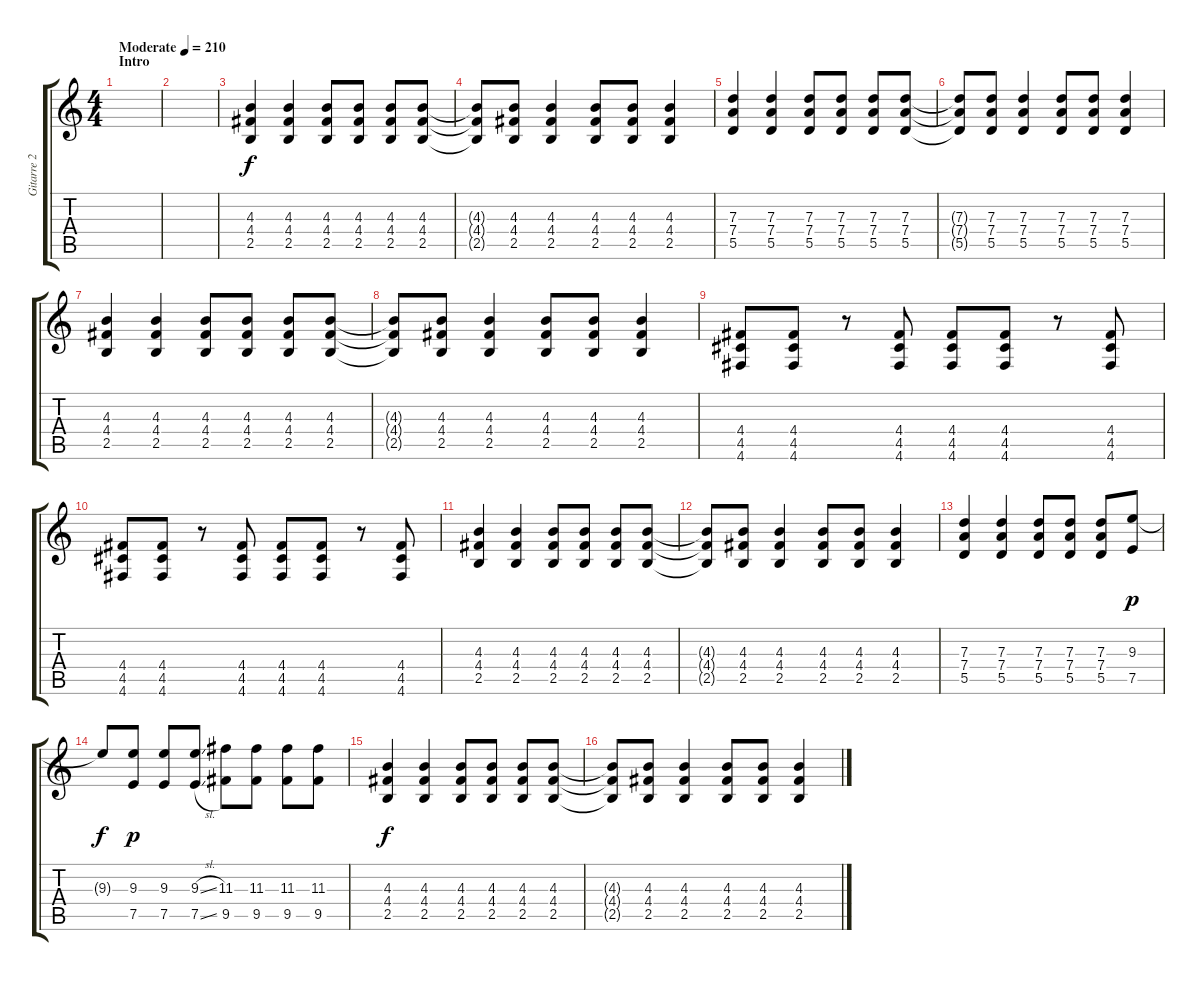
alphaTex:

\track ("Gitarre 2" "Gitarre 2") {instrument overdrivenguitar}
\staff {score tabs}
\tuning (E4 B3 G3 D3 A2 D2) {hide}
\ts (4 4)
\section ("" "Intro")
\tempo (210 "Moderate")
\clef g2
\ks c
|
|
(4.3 4.4 2.5).4 (4.3 4.4 2.5).4 (4.3 4.4 2.5).8 (4.3 4.4 2.5).8 (4.3 4.4 2.5).8 (4.3 4.4 2.5).8 |
(4.3{t} 4.4{t} 2.5{t}).8 (4.3 4.4 2.5).8 (4.3 4.4 2.5).4 (4.3 4.4 2.5).8 (4.3 4.4 2.5).8 (4.3 4.4 2.5).4 |
(7.3 7.4 5.5).4 (7.3 7.4 5.5).4 (7.3 7.4 5.5).8 (7.3 7.4 5.5).8 (7.3 7.4 5.5).8 (7.3 7.4 5.5).8 |
(7.3{t} 7.4{t} 5.5{t}).8 (7.3 7.4 5.5).8 (7.3 7.4 5.5).4 (7.3 7.4 5.5).8 (7.3 7.4 5.5).8 (7.3 7.4 5.5).4 |
(4.3 4.4 2.5).4 (4.3 4.4 2.5).4 (4.3 4.4 2.5).8 (4.3 4.4 2.5).8 (4.3 4.4 2.5).8 (4.3 4.4 2.5).8 |
(4.3{t} 4.4{t} 2.5{t}).8 (4.3 4.4 2.5).8 (4.3 4.4 2.5).4 (4.3 4.4 2.5).8 (4.3 4.4 2.5).8 (4.3 4.4 2.5).4 |
(4.4 4.5 4.6).8 (4.4 4.5 4.6).8 r.8 (4.4 4.5 4.6).8 (4.4 4.5 4.6).8 (4.4 4.5 4.6).8 r.8 (4.4 4.5 4.6).8 |
(4.4 4.5 4.6).8 (4.4 4.5 4.6).8 r.8 (4.4 4.5 4.6).8 (4.4 4.5 4.6).8 (4.4 4.5 4.6).8 r.8 (4.4 4.5 4.6).8 |
(4.3 4.4 2.5).4 (4.3 4.4 2.5).4 (4.3 4.4 2.5).8 (4.3 4.4 2.5).8 (4.3 4.4 2.5).8 (4.3 4.4 2.5).8 |
(4.3{t} 4.4{t} 2.5{t}).8 (4.3 4.4 2.5).8 (4.3 4.4 2.5).4 (4.3 4.4 2.5).8 (4.3 4.4 2.5).8 (4.3 4.4 2.5).4 |
(7.3 7.4 5.5).4 (7.3 7.4 5.5).4 (7.3 7.4 5.5).8 (7.3 7.4 5.5).8 (7.3 7.4 5.5).8 (9.3 7.5).8{dy p} |
9.3{t}.8{dy f} (9.3 7.5).8{dy p} (9.3 7.5).8 (9.3{sl} 7.5{sl}).8 (11.3 9.5).8 (11.3 9.5).8 (11.3 9.5).8 (11.3 9.5).8 |
(4.3 4.4 2.5).4{dy f} (4.3 4.4 2.5).4 (4.3 4.4 2.5).8 (4.3 4.4 2.5).8 (4.3 4.4 2.5).8 (4.3 4.4 2.5).8 |
(4.3{t} 4.4{t} 2.5{t}).8 (4.3 4.4 2.5).8 (4.3 4.4 2.5).4 (4.3 4.4 2.5).8 (4.3 4.4 2.5).8 (4.3 4.4 2.5).4
